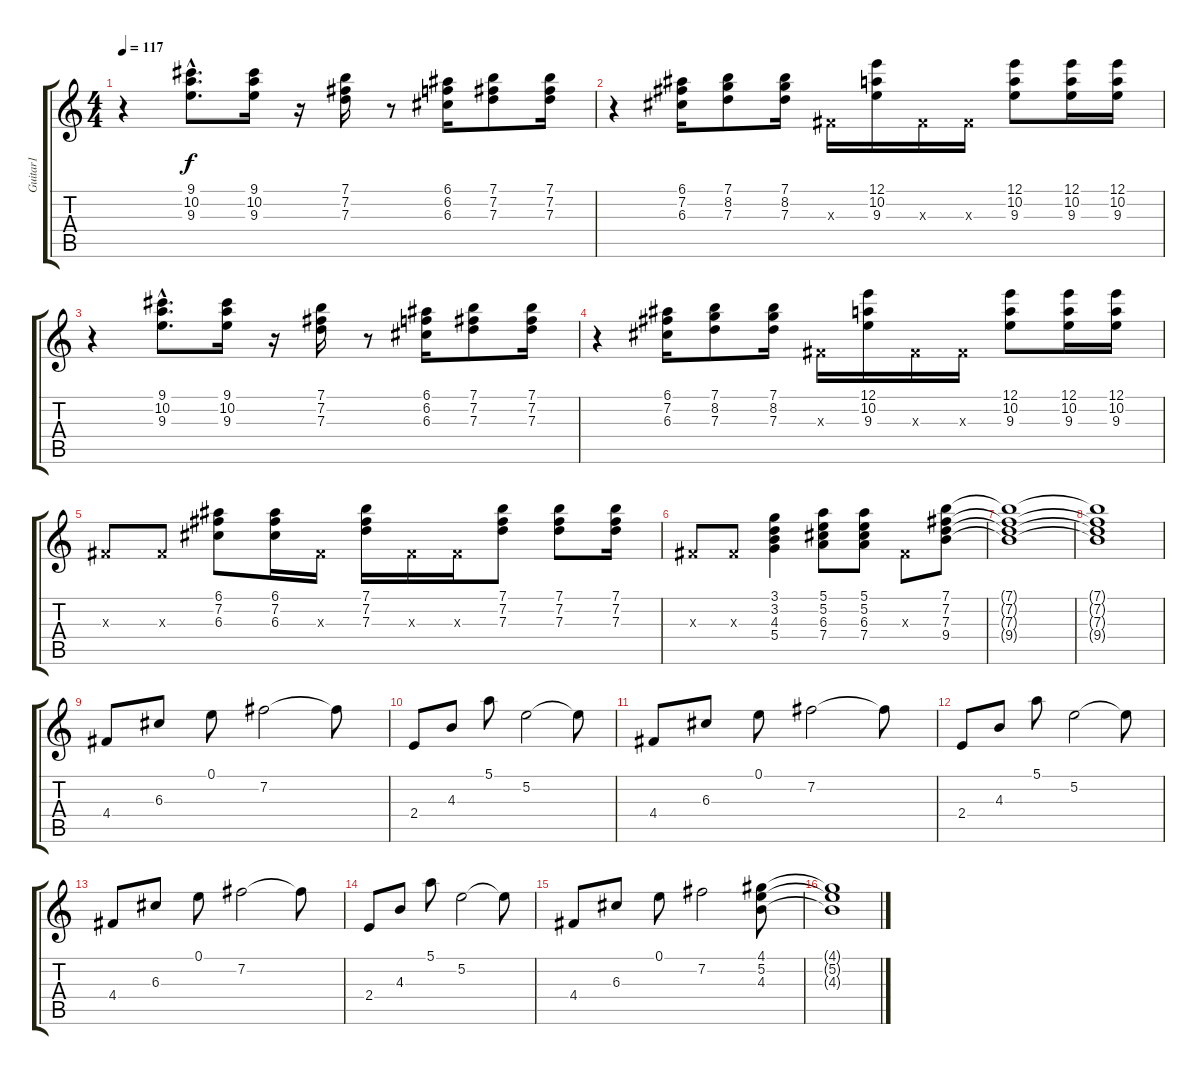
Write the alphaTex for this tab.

\track ("Guitar1" "Guitar1") {instrument electricguitarclean}
\staff {score tabs}
\tuning (E4 B3 G3 D3 A2 E2) {hide}
\ts (4 4)
\tempo 117
\clef g2
\ks c
r.4{dy f} (9.1{hac} 10.2{hac} 9.3{hac}).8{d} (9.1 10.2 9.3).16 r.16 (7.1 7.2 7.3).16 r.8 (6.1 6.2 6.3).16 (7.1 7.2 7.3).8 (7.1 7.2 7.3).16 |
r.4 (6.1 7.2 6.3).16 (7.1 8.2 7.3).8 (7.1 8.2 7.3).16 -1.3{x}.16 (12.1 10.2 9.3).16 -1.3{x}.16 -1.3{x}.16 (12.1 10.2 9.3).8 (12.1 10.2 9.3).16 (12.1 10.2 9.3).16 |
r.4 (9.1{hac} 10.2{hac} 9.3{hac}).8{d} (9.1 10.2 9.3).16 r.16 (7.1 7.2 7.3).16 r.8 (6.1 6.2 6.3).16 (7.1 7.2 7.3).8 (7.1 7.2 7.3).16 |
r.4 (6.1 7.2 6.3).16 (7.1 8.2 7.3).8 (7.1 8.2 7.3).16 -1.3{x}.16 (12.1 10.2 9.3).16 -1.3{x}.16 -1.3{x}.16 (12.1 10.2 9.3).8 (12.1 10.2 9.3).16 (12.1 10.2 9.3).16 |
-1.3{x}.8 -1.3{x}.8 (6.1 7.2 6.3).8 (6.1 7.2 6.3).16 -1.3{x}.16 (7.1 7.2 7.3).16 -1.3{x}.16 -1.3{x}.16 (7.1 7.2 7.3).8 (7.1 7.2 7.3).8 (7.1 7.2 7.3).16 |
-1.3{x}.8 -1.3{x}.8 (3.1 3.2 4.3 5.4).4 (5.1 5.2 6.3 7.4).8 (5.1 5.2 6.3 7.4).8 -1.3{x}.8 (7.1 7.2 7.3 9.4).8 |
(7.1{t} 7.2{t} 7.3{t} 9.4{t}).1 |
(7.1{t} 7.2{t} 7.3{t} 9.4{t}).1 |
4.4.8 6.3.8 0.1.8 7.2.2 7.2{t}.8 |
2.4.8 4.3.8 5.1.8 5.2.2 5.2{t}.8 |
4.4.8 6.3.8 0.1.8 7.2.2 7.2{t}.8 |
2.4.8 4.3.8 5.1.8 5.2.2 5.2{t}.8 |
4.4.8 6.3.8 0.1.8 7.2.2 7.2{t}.8 |
2.4.8 4.3.8 5.1.8 5.2.2 5.2{t}.8 |
4.4.8 6.3.8 0.1.8 7.2.2 (4.1 5.2 4.3).8 |
(4.1{t} 5.2{t} 4.3{t}).1
